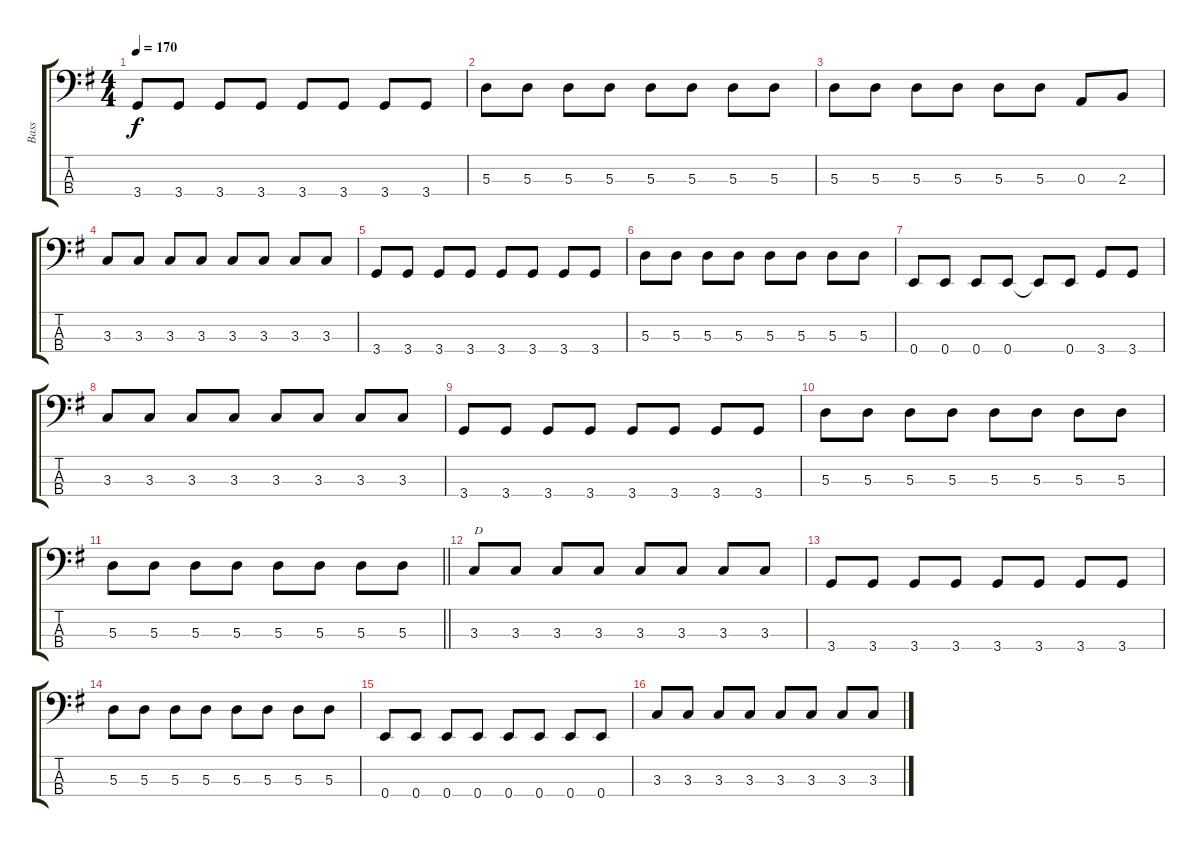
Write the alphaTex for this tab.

\track ("Bass" "Bass") {instrument electricbasspick}
\staff {score tabs}
\tuning (G2 D2 A1 E1) {hide}
\ts (4 4)
\tempo 170
\clef f4
\ks g
3.4.8{dy f} 3.4.8 3.4.8 3.4.8 3.4.8 3.4.8 3.4.8 3.4.8 |
5.3.8 5.3.8 5.3.8 5.3.8 5.3.8 5.3.8 5.3.8 5.3.8 |
5.3.8 5.3.8 5.3.8 5.3.8 5.3.8 5.3.8 0.3.8 2.3.8 |
3.3.8 3.3.8 3.3.8 3.3.8 3.3.8 3.3.8 3.3.8 3.3.8 |
3.4.8 3.4.8 3.4.8 3.4.8 3.4.8 3.4.8 3.4.8 3.4.8 |
5.3.8 5.3.8 5.3.8 5.3.8 5.3.8 5.3.8 5.3.8 5.3.8 |
0.4.8 0.4.8 0.4.8 0.4.8 0.4{t}.8 0.4.8 3.4.8 3.4.8 |
3.3.8 3.3.8 3.3.8 3.3.8 3.3.8 3.3.8 3.3.8 3.3.8 |
3.4.8 3.4.8 3.4.8 3.4.8 3.4.8 3.4.8 3.4.8 3.4.8 |
5.3.8 5.3.8 5.3.8 5.3.8 5.3.8 5.3.8 5.3.8 5.3.8 |
\barLineRight lightlight
5.3.8 5.3.8 5.3.8 5.3.8 5.3.8 5.3.8 5.3.8 5.3.8 |
3.3.8{txt "D"} 3.3.8 3.3.8 3.3.8 3.3.8 3.3.8 3.3.8 3.3.8 |
3.4.8 3.4.8 3.4.8 3.4.8 3.4.8 3.4.8 3.4.8 3.4.8 |
5.3.8 5.3.8 5.3.8 5.3.8 5.3.8 5.3.8 5.3.8 5.3.8 |
0.4.8 0.4.8 0.4.8 0.4.8 0.4.8 0.4.8 0.4.8 0.4.8 |
3.3.8 3.3.8 3.3.8 3.3.8 3.3.8 3.3.8 3.3.8 3.3.8
